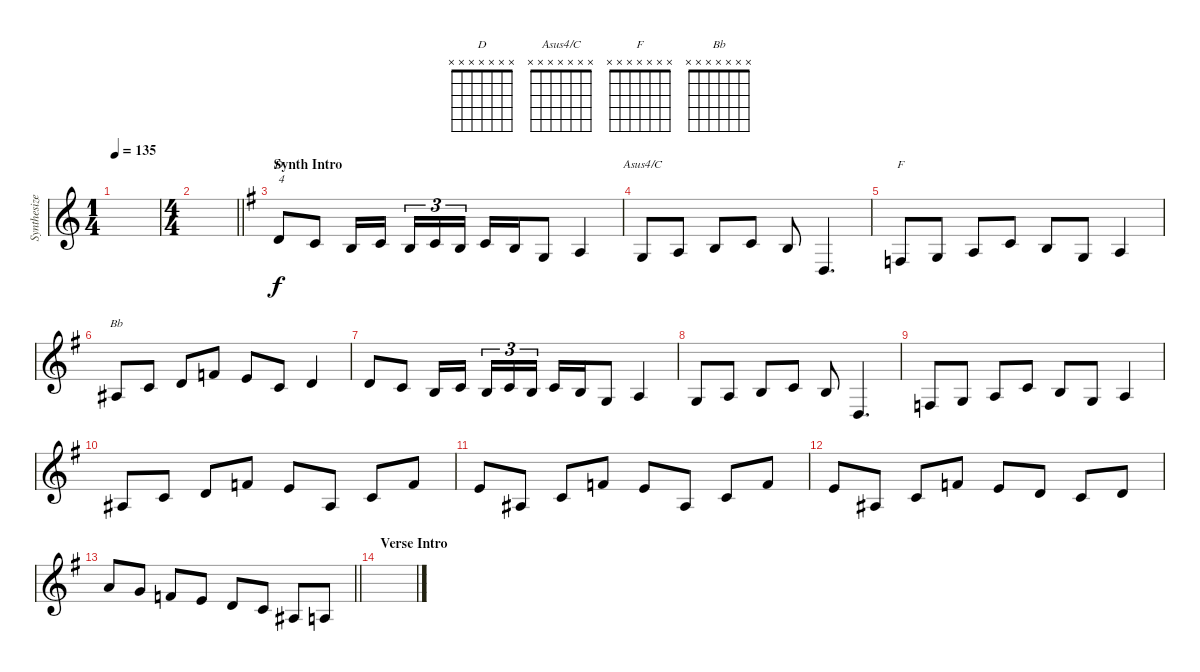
\track ("Synthesizer" "Synthesize") {instrument lead6voice}
\staff {score}
\tuning (E4 B3 G3 D3 A2 E2 B1) {hide}
\chord ("D" x x x x x x x)
\chord ("Asus4/C" x x x x x x x)
\chord ("F" x x x x x x x)
\chord ("Bb" x x x x x x x)
\ts (1 4)
\tempo 135
\clef g2
\ks c
|
\ts (4 4)
\barLineRight lightlight
|
\section ("" "Synth Intro")
\ks g
3.2.8{ch "D" txt "4"} 1.2.8 0.2.16 1.2.16{beam splitsecondary} 0.2.16{tu (3 2)} 1.2.16{tu (3 2)} 0.2.16{tu (3 2)} 1.2.16 0.2.16 0.3.8 2.3.4 |
0.3.8{ch "Asus4/C"} 2.3.8 0.2.8 1.2.8 0.2.8 0.4.4{d} |
3.4.8{ch "F"} 0.3.8 2.3.8 1.2.8 0.2.8 0.3.8 2.3.4 |
3.3.8{ch "Bb"} 1.2.8 3.2.8 1.1.8 0.1.8 1.2.8 3.2.4 |
3.2.8 1.2.8 0.2.16 1.2.16{beam splitsecondary} 0.2.16{tu (3 2)} 1.2.16{tu (3 2)} 0.2.16{tu (3 2)} 1.2.16 0.2.16 0.3.8 2.3.4 |
0.3.8 2.3.8 0.2.8 1.2.8 0.2.8 0.4.4{d} |
3.4.8 0.3.8 2.3.8 1.2.8 0.2.8 0.3.8 2.3.4 |
3.3.8 1.2.8 3.2.8 1.1.8 0.1.8 3.3.8 1.2.8 1.1.8 |
0.1.8 3.3.8 1.2.8 1.1.8 0.1.8 3.3.8 1.2.8 1.1.8 |
0.1.8 3.3.8 1.2.8 1.1.8 0.1.8 3.2.8 1.2.8 3.2.8 |
\barLineRight lightlight
5.1.8{dy f} 3.1.8 1.1.8 0.1.8 3.2.8 1.2.8 3.3.8 2.3.8 |
\section ("" "Verse Intro")
